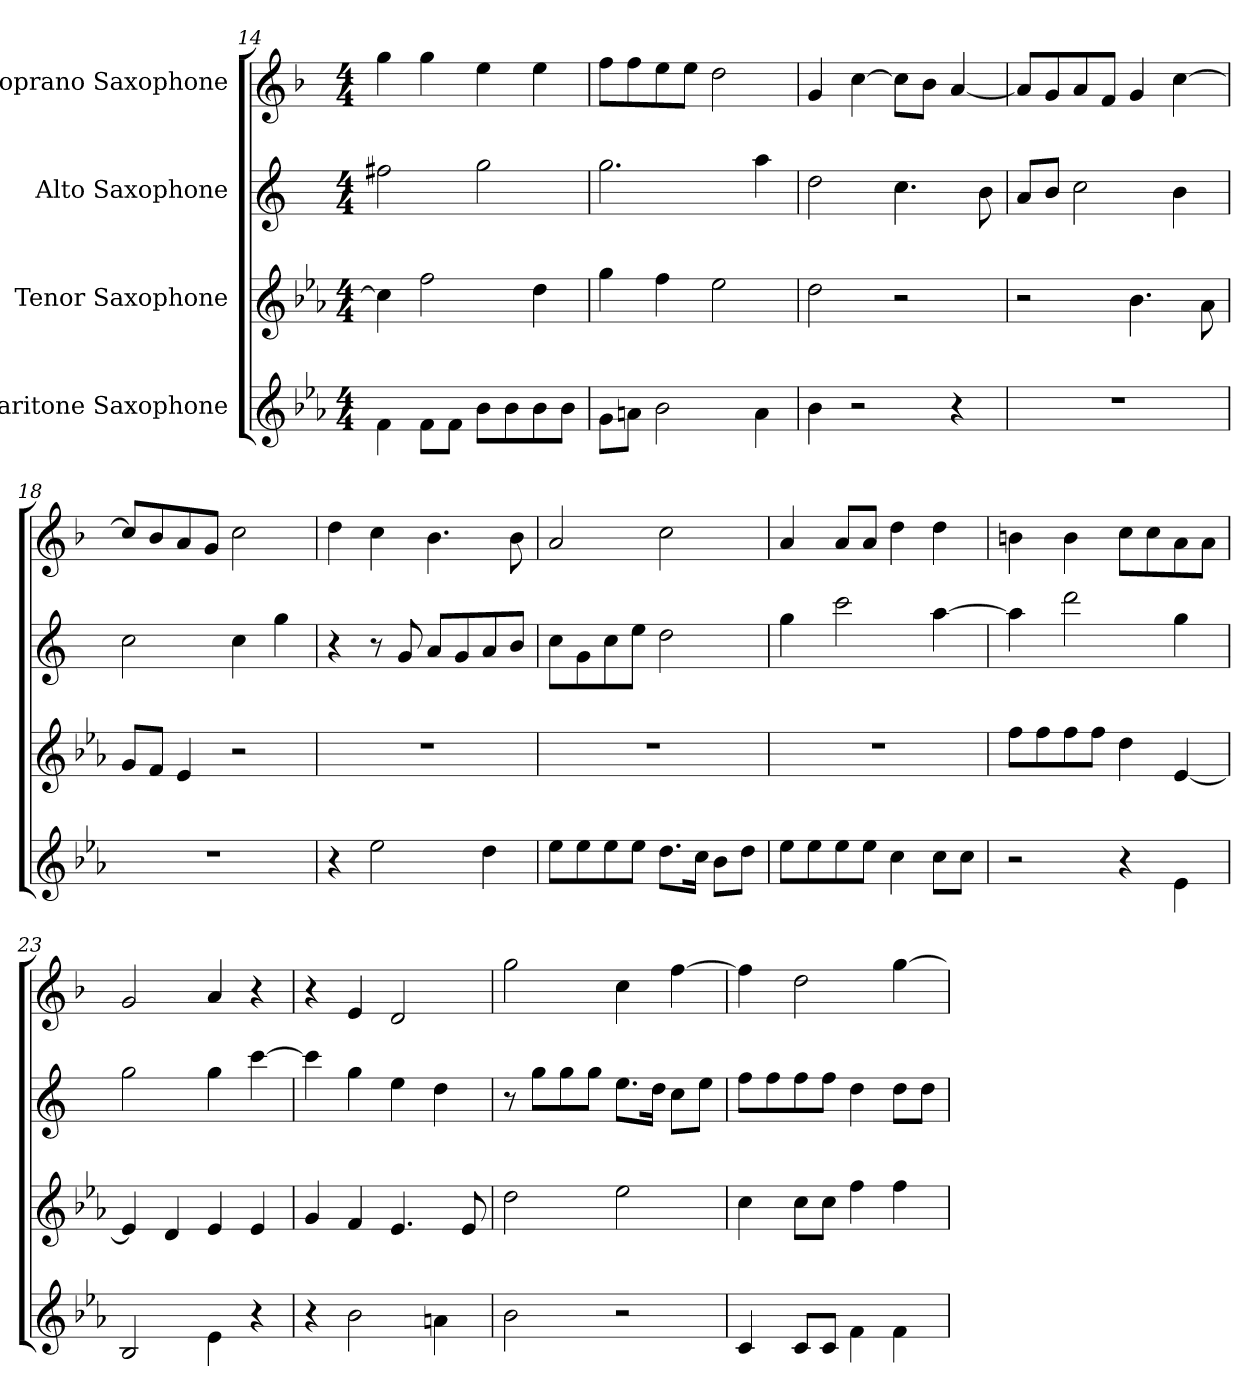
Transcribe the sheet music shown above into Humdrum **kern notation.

**kern	**kern	**kern	**kern
*part4	*part3	*part2	*part1
*staff4	*staff3	*staff2	*staff1
*I"Baritone Saxophone	*I"Tenor Saxophone	*I"Alto Saxophone	*I"Soprano Saxophone
*clefG2	*clefG2	*clefG2	*clefG2
*ITrd12c21	*ITrd8c14	*ITrd5c9	*ITrd1c2
*k[b-e-a-]	*k[b-e-a-]	*k[b-e-a-]	*k[b-e-a-]
*M4/4	*M4/4	*M4/4	*M4/4
=14	=14	=14	=14
4F\	4c\]	2an\	4ff\
8F\L	2f\	.	4ff\
8F\J	.	.	.
8B-\L	.	2b-\	4dd\
8B-\	.	.	.
8B-\	4d\	.	4dd\
8B-\J	.	.	.
=15	=15	=15	=15
8G\L	4g\	2.b-\	8ee-\L
8An\J	.	.	8ee-\
2B-\	4f\	.	8dd\
.	.	.	8dd\J
.	2e-\	.	2cc\
4A\	.	4cc\	.
=16	=16	=16	=16
4B-\	2d\	2f\	4f/
2r	.	.	[4b-\
.	2r	4.e-\	8b-\L]
.	.	.	8a-\J
4r	.	.	[4g/
.	.	8d\	.
!!LO:PB:g=z
=17	=17	=17	=17
1r	2r	8c/L	8g/L]
.	.	8d/J	8f/
.	.	2e-\	8g/
.	.	.	8e-/J
.	4.B-\	.	4f/
.	.	4d\	[4b-\
.	8A-\	.	.
=18	=18	=18	=18
1r	8G/L	2e-\	8b-/L]
.	8F/J	.	8a-/
.	4E-/	.	8g/
.	.	.	8f/J
.	2r	4e-\	2b-\
.	.	4b-\	.
=19	=19	=19	=19
4r	1r	4r	4cc\
2e-\	.	8r	4b-\
.	.	8B-/	.
.	.	8c/L	4.a-\
.	.	8B-/	.
4d\	.	8c/	.
.	.	8d/J	8a-\
=20	=20	=20	=20
8e-\L	1r	8e-\L	2g/
8e-\	.	8B-\	.
8e-\	.	8e-\	.
8e-\J	.	8g\J	.
8.d\L	.	2f\	2b-\
16c\Jk	.	.	.
8B-\L	.	.	.
8d\J	.	.	.
=21	=21	=21	=21
8e-\L	1r	4b-\	4g/
8e-\	.	.	.
8e-\	.	2ee-\	8g/L
8e-\J	.	.	8g/J
4c\	.	.	4cc\
8c\L	.	[4cc\	4cc\
8c\J	.	.	.
!!LO:LB:g=z
=22	=22	=22	=22
2r	8f\L	4cc\]	4an\
.	8f\	.	.
.	8f\	2ff\	4a\
.	8f\J	.	.
4r	4d\	.	8b-\L
.	.	.	8b-\
4E-\	[4E-/	4b-\	8g\
.	.	.	8g\J
=23	=23	=23	=23
2BB-/	4E-/]	2b-\	2f/
.	4D/	.	.
4E-\	4E-/	4b-\	4g/
4r	4E-/	[4ee-\	4r
=24	=24	=24	=24
4r	4G/	4ee-\]	4r
2B-\	4F/	4b-\	4d/
.	4.E-/	4g\	2c/
4An\	.	4f\	.
.	8E-/	.	.
=25	=25	=25	=25
2B-\	2d\	8r	2ff\
.	.	8b-\L	.
.	.	8b-\	.
.	.	8b-\J	.
2r	2e-\	8.g\L	4b-\
.	.	16f\Jk	.
.	.	8e-\L	[4ee-\
.	.	8g\J	.
=26	=26	=26	=26
4C/	4c\	8a-\L	4ee-\]
.	.	8a-\	.
8C/L	8c\L	8a-\	2cc\
8C/J	8c\J	8a-\J	.
4F\	4f\	4f\	.
4F\	4f\	8f\L	[4ff\
.	.	8f\J	.
=	=	=	=
*-	*-	*-	*-
